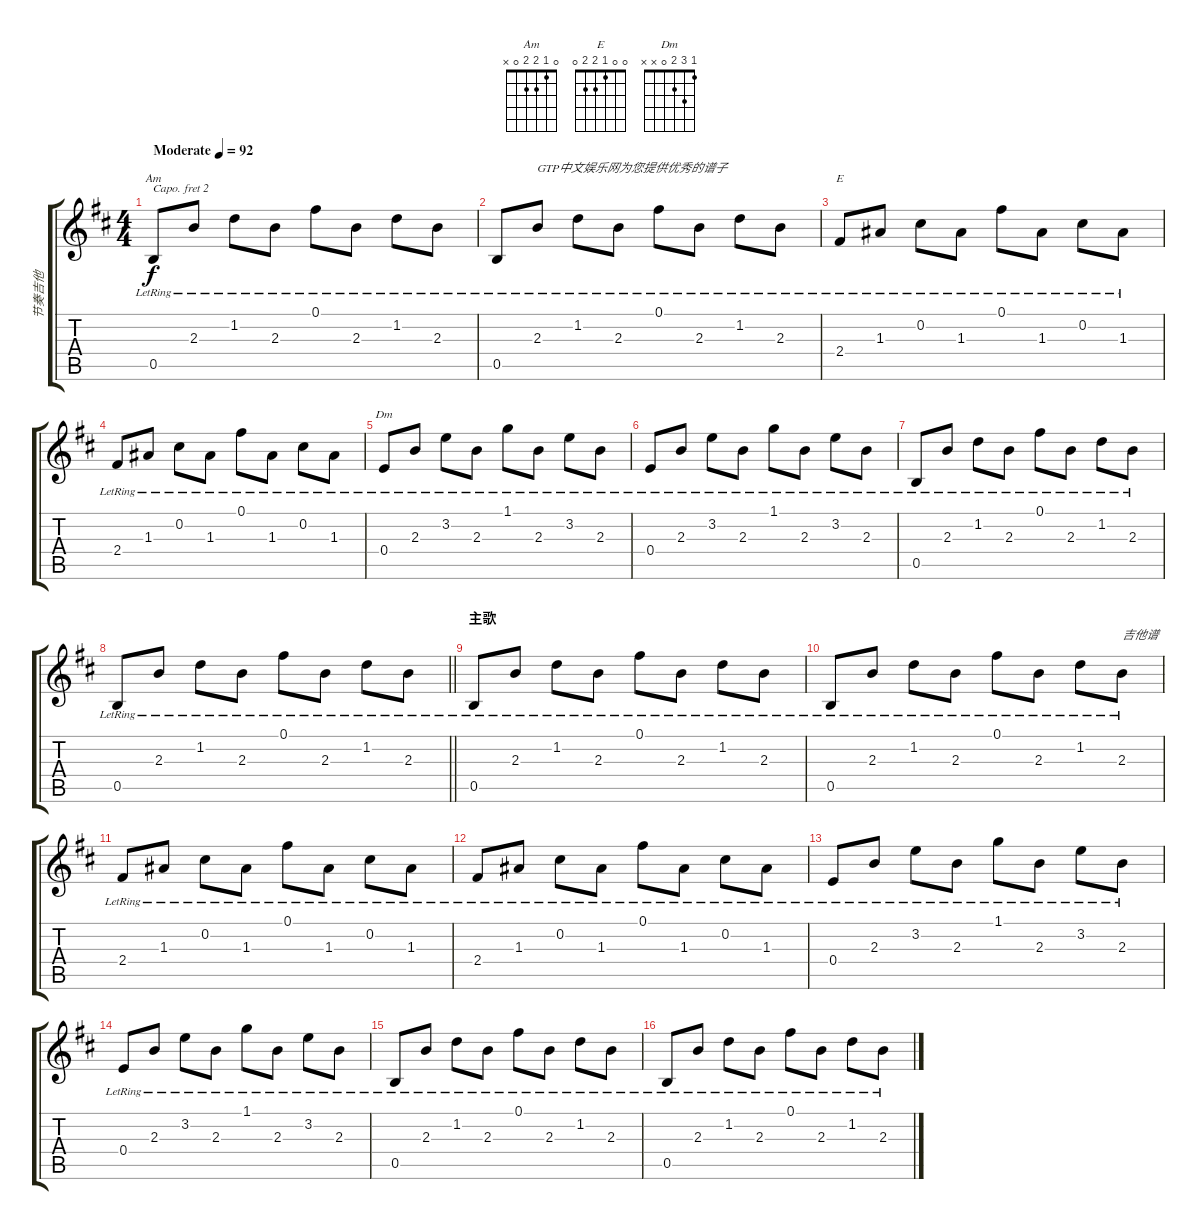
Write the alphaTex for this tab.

\track ("节奏吉他" "节奏吉他") {instrument electricguitarjazz}
\staff {score tabs}
\capo 2
\tuning (E4 B3 G3 D3 A2 E2) {hide}
\chord ("Am" 0 1 2 2 0 x)
\chord ("E" 0 0 1 2 2 0)
\chord ("Dm" 1 3 2 0 x x)
\ts (4 4)
\tempo (92 "Moderate")
\clef g2
\ks d
0.5{lr}.8{ch "Am" dy f instrument electricguitarjazz} 2.3{lr}.8 1.2{lr}.8 2.3{lr}.8 0.1{lr}.8 2.3{lr}.8 1.2{lr}.8 2.3{lr}.8 |
0.5{lr}.8 2.3{lr}.8{txt "GTP中文娱乐网为您提供优秀的谱子"} 1.2{lr}.8 2.3{lr}.8 0.1{lr}.8 2.3{lr}.8 1.2{lr}.8 2.3{lr}.8 |
2.4{lr}.8{ch "E"} 1.3{lr}.8 0.2{lr}.8 1.3{lr}.8 0.1{lr}.8 1.3{lr}.8 0.2{lr}.8 1.3{lr}.8 |
2.4{lr}.8 1.3{lr}.8 0.2{lr}.8 1.3{lr}.8 0.1{lr}.8 1.3{lr}.8 0.2{lr}.8 1.3{lr}.8 |
0.4{lr}.8{ch "Dm"} 2.3{lr}.8 3.2{lr}.8 2.3{lr}.8 1.1{lr}.8 2.3{lr}.8 3.2{lr}.8 2.3{lr}.8 |
0.4{lr}.8 2.3{lr}.8 3.2{lr}.8 2.3{lr}.8 1.1{lr}.8 2.3{lr}.8 3.2{lr}.8 2.3{lr}.8 |
0.5{lr}.8 2.3{lr}.8 1.2{lr}.8 2.3{lr}.8 0.1{lr}.8 2.3{lr}.8 1.2{lr}.8 2.3{lr}.8 |
\barLineRight lightlight
0.5{lr}.8 2.3{lr}.8 1.2{lr}.8 2.3{lr}.8 0.1{lr}.8 2.3{lr}.8 1.2{lr}.8 2.3{lr}.8 |
\section ("" "主歌")
0.5{lr}.8 2.3{lr}.8 1.2{lr}.8 2.3{lr}.8 0.1{lr}.8 2.3{lr}.8 1.2{lr}.8 2.3{lr}.8 |
0.5{lr}.8 2.3{lr}.8 1.2{lr}.8 2.3{lr}.8 0.1{lr}.8 2.3{lr}.8 1.2{lr}.8 2.3{lr}.8{txt "吉他谱"} |
2.4{lr}.8 1.3{lr}.8 0.2{lr}.8 1.3{lr}.8 0.1{lr}.8 1.3{lr}.8 0.2{lr}.8 1.3{lr}.8 |
2.4{lr}.8 1.3{lr}.8 0.2{lr}.8 1.3{lr}.8 0.1{lr}.8 1.3{lr}.8 0.2{lr}.8 1.3{lr}.8 |
0.4{lr}.8 2.3{lr}.8 3.2{lr}.8 2.3{lr}.8 1.1{lr}.8 2.3{lr}.8 3.2{lr}.8 2.3{lr}.8 |
0.4{lr}.8 2.3{lr}.8 3.2{lr}.8 2.3{lr}.8 1.1{lr}.8 2.3{lr}.8 3.2{lr}.8 2.3{lr}.8 |
0.5{lr}.8 2.3{lr}.8 1.2{lr}.8 2.3{lr}.8 0.1{lr}.8 2.3{lr}.8 1.2{lr}.8 2.3{lr}.8 |
0.5{lr}.8 2.3{lr}.8 1.2{lr}.8 2.3{lr}.8 0.1{lr}.8 2.3{lr}.8 1.2{lr}.8 2.3{lr}.8
